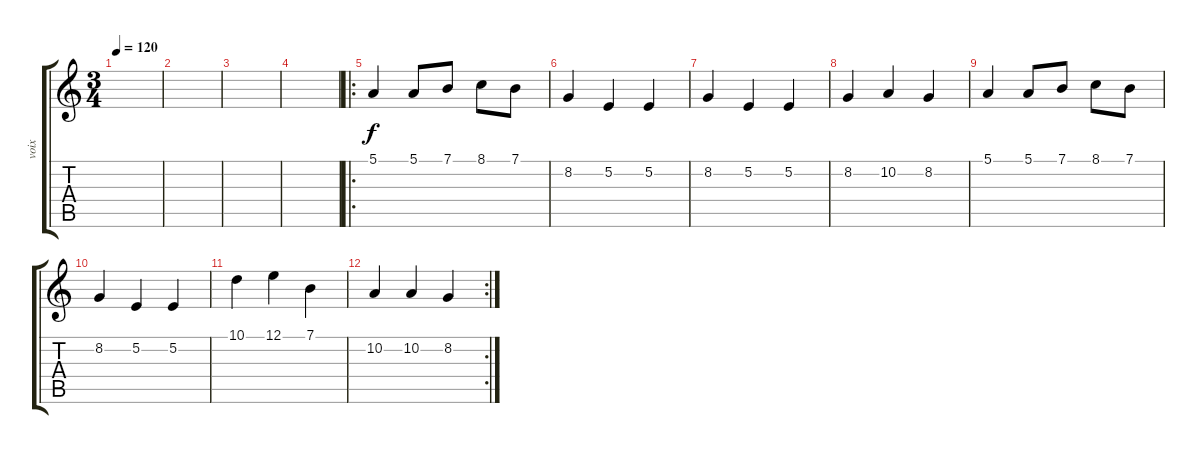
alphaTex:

\track ("voix" "voix") {instrument flute}
\staff {score tabs}
\tuning (E4 B3 G3 D3 A2 E2) {hide}
\ts (3 4)
\tempo 120
\clef g2
\ks c
|
|
|
|
\ro
5.1.4 5.1.8 7.1.8 8.1.8 7.1.8 |
8.2.4 5.2.4 5.2.4 |
8.2.4 5.2.4 5.2.4 |
8.2.4 10.2.4 8.2.4 |
5.1.4 5.1.8 7.1.8 8.1.8 7.1.8 |
8.2.4 5.2.4 5.2.4 |
10.1.4 12.1.4 7.1.4 |
\rc 2
10.2.4 10.2.4 8.2.4
